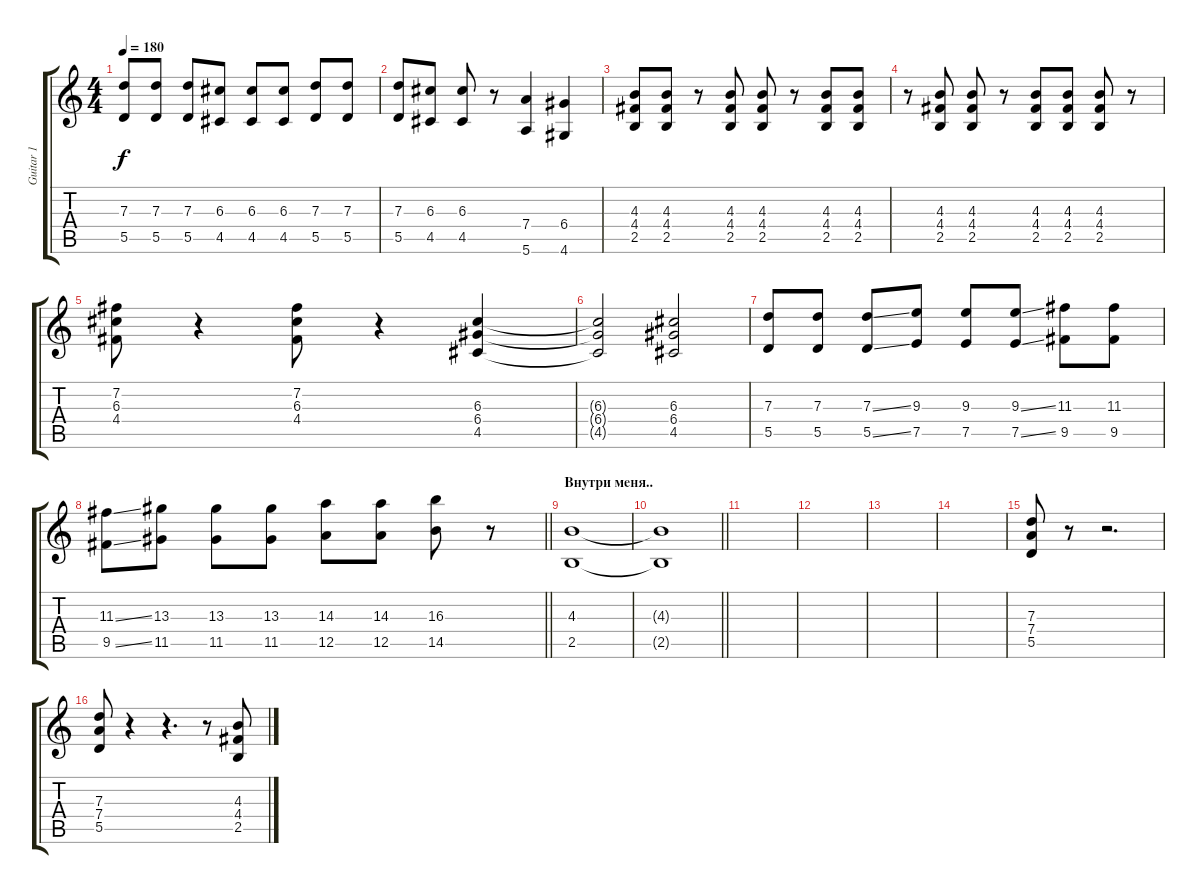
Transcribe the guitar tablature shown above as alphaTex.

\track ("Guitar 1" "Guitar 1") {instrument overdrivenguitar}
\staff {score tabs}
\tuning (E4 B3 G3 D3 A2 E2) {hide}
\ts (4 4)
\tempo 180
\clef g2
\ks c
(7.3 5.5).8{dy f} (7.3 5.5).8 (7.3 5.5).8 (6.3 4.5).8 (6.3 4.5).8 (6.3 4.5).8 (7.3 5.5).8 (7.3 5.5).8 |
(7.3 5.5).8 (6.3 4.5).8 (6.3 4.5).8 r.8 (7.4 5.6).4 (6.4 4.6).4 |
(4.3 4.4 2.5).8 (4.3 4.4 2.5).8 r.8 (4.3 4.4 2.5).8 (4.3 4.4 2.5).8 r.8 (4.3 4.4 2.5).8 (4.3 4.4 2.5).8 |
r.8 (4.3 4.4 2.5).8 (4.3 4.4 2.5).8 r.8 (4.3 4.4 2.5).8 (4.3 4.4 2.5).8 (4.3 4.4 2.5).8 r.8 |
(7.2 6.3 4.4).8 r.4 (7.2 6.3 4.4).8 r.4 (6.3 6.4 4.5).4 |
(6.3{t} 6.4{t} 4.5{t}).2 (6.3 6.4 4.5).2 |
(7.3 5.5).8 (7.3 5.5).8 (7.3{ss} 5.5{ss}).8 (9.3 7.5).8 (9.3 7.5).8 (9.3{ss} 7.5{ss}).8 (11.3 9.5).8 (11.3 9.5).8 |
\barLineRight lightlight
(11.3{ss} 9.5{ss}).8 (13.3 11.5).8 (13.3 11.5).8 (13.3 11.5).8 (14.3 12.5).8 (14.3 12.5).8 (16.3 14.5).8 r.8 |
\section ("" "Внутри меня..")
(4.3 2.5).1 |
\barLineRight lightlight
(4.3{t} 2.5{t}).1 |
|
|
|
|
(7.3 7.4 5.5).8 r.8 r.2{d} |
(7.3 7.4 5.5).8 r.4 r.4{d} r.8 (4.3 4.4 2.5).8
